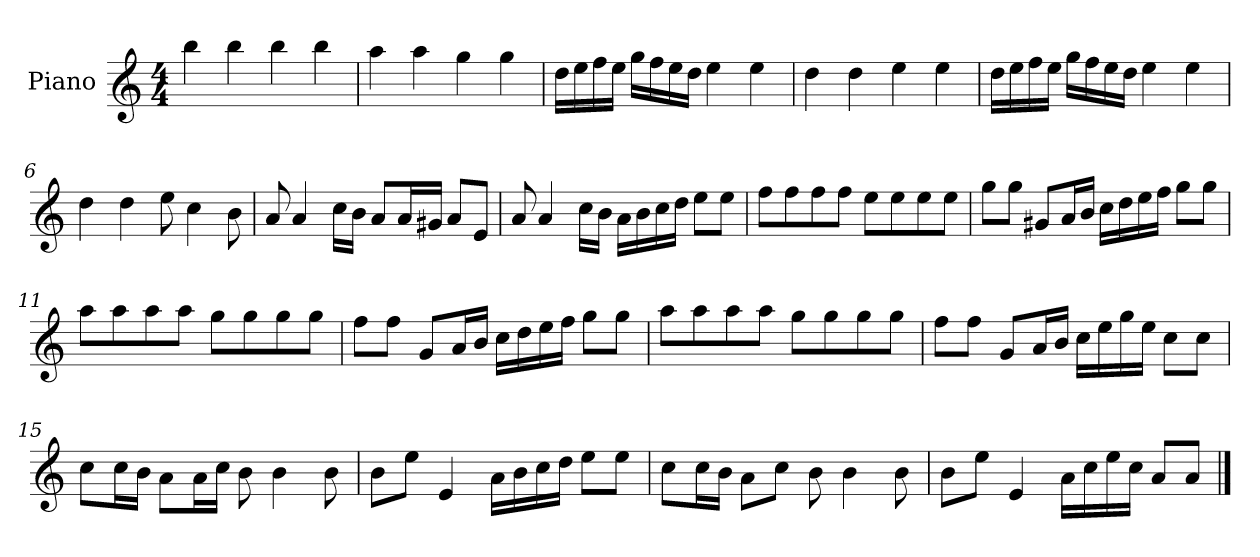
**kern
*part1
*staff1
*I"Piano
*I'P-no
*clefG2
*k[]
*M4/4
*MM90
=1
4bb\
4bb\
4bb\
4bb\
=2
4aa\
4aa\
4gg\
4gg\
=3
16dd\LL
16ee\
16ff\
16ee\JJ
16gg\LL
16ff\
16ee\
16dd\JJ
4ee\
4ee\
=4
4dd\
4dd\
4ee\
4ee\
=5
16dd\LL
16ee\
16ff\
16ee\JJ
16gg\LL
16ff\
16ee\
16dd\JJ
4ee\
4ee\
=6
4dd\
4dd\
8ee\
4cc\
8b\
!!LO:LB:g=z
=7
8a/
4a/
16cc\LL
16b\JJ
8a/L
16a/L
16g#X/JJ
8a/L
8e/J
=8
8a/
4a/
16cc\LL
16b\JJ
16a\LL
16b\
16cc\
16dd\JJ
8ee\L
8ee\J
=9
8ff\L
8ff\
8ff\
8ff\J
8ee\L
8ee\
8ee\
8ee\J
=10
8gg\L
8gg\J
8g#X/L
16a/L
16b/JJ
16cc\LL
16dd\
16ee\
16ff\JJ
8gg\L
8gg\J
!!LO:LB:g=z
=11
8aa\L
8aa\
8aa\
8aa\J
8gg\L
8gg\
8gg\
8gg\J
=12
8ff\L
8ff\J
8g/L
16a/L
16b/JJ
16cc\LL
16dd\
16ee\
16ff\JJ
8gg\L
8gg\J
=13
8aa\L
8aa\
8aa\
8aa\J
8gg\L
8gg\
8gg\
8gg\J
=14
8ff\L
8ff\J
8g/L
16a/L
16b/JJ
16cc\LL
16ee\
16gg\
16ee\JJ
8cc\L
8cc\J
!!LO:LB:g=z
=15
8cc\L
16cc\L
16b\JJ
8a\L
16a\L
16cc\JJ
8b\
4b\
8b\
=16
8b\L
8ee\J
4e/
16a\LL
16b\
16cc\
16dd\JJ
8ee\L
8ee\J
=17
8cc\L
16cc\L
16b\JJ
8a\L
8cc\J
8b\
4b\
8b\
=18
8b\L
8ee\J
4e/
16a\LL
16cc\
16ee\
16cc\JJ
8a/L
8a/J
==
*-
